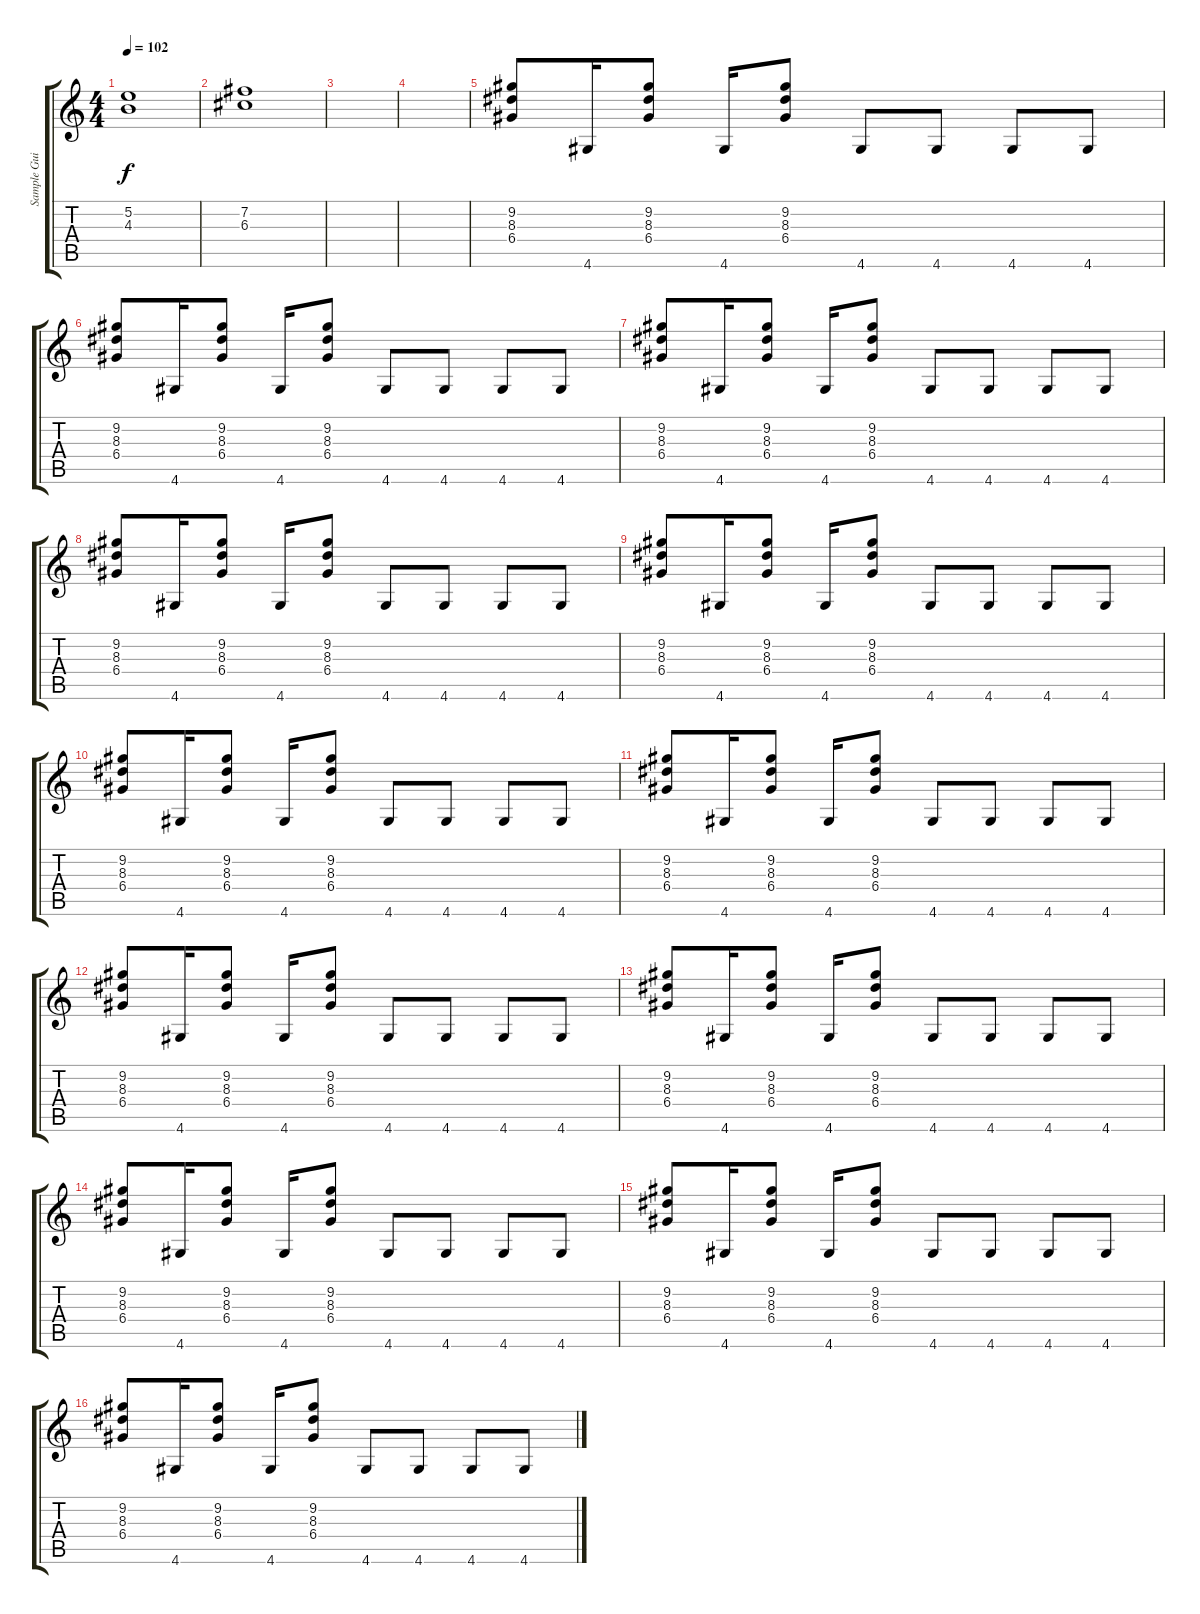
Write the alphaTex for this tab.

\track ("Sample Guitarra" "Sample Gui") {instrument distortionguitar}
\staff {score tabs}
\tuning (E4 B3 G3 D3 A2 E2) {hide}
\ts (4 4)
\tempo 102
\clef g2
\ks c
(5.2 4.3).1{dy f} |
(7.2 6.3).1 |
|
|
(9.2 8.3 6.4).8 4.6.16 (9.2 8.3 6.4).8 4.6.16 (9.2 8.3 6.4).8 4.6.8 4.6.8 4.6.8 4.6.8 |
(9.2 8.3 6.4).8 4.6.16 (9.2 8.3 6.4).8 4.6.16 (9.2 8.3 6.4).8 4.6.8 4.6.8 4.6.8 4.6.8 |
(9.2 8.3 6.4).8 4.6.16 (9.2 8.3 6.4).8 4.6.16 (9.2 8.3 6.4).8 4.6.8 4.6.8 4.6.8 4.6.8 |
(9.2 8.3 6.4).8 4.6.16 (9.2 8.3 6.4).8 4.6.16 (9.2 8.3 6.4).8 4.6.8 4.6.8 4.6.8 4.6.8 |
(9.2 8.3 6.4).8 4.6.16 (9.2 8.3 6.4).8 4.6.16 (9.2 8.3 6.4).8 4.6.8 4.6.8 4.6.8 4.6.8 |
(9.2 8.3 6.4).8 4.6.16 (9.2 8.3 6.4).8 4.6.16 (9.2 8.3 6.4).8 4.6.8 4.6.8 4.6.8 4.6.8 |
(9.2 8.3 6.4).8 4.6.16 (9.2 8.3 6.4).8 4.6.16 (9.2 8.3 6.4).8 4.6.8 4.6.8 4.6.8 4.6.8 |
(9.2 8.3 6.4).8 4.6.16 (9.2 8.3 6.4).8 4.6.16 (9.2 8.3 6.4).8 4.6.8 4.6.8 4.6.8 4.6.8 |
(9.2 8.3 6.4).8 4.6.16 (9.2 8.3 6.4).8 4.6.16 (9.2 8.3 6.4).8 4.6.8 4.6.8 4.6.8 4.6.8 |
(9.2 8.3 6.4).8 4.6.16 (9.2 8.3 6.4).8 4.6.16 (9.2 8.3 6.4).8 4.6.8 4.6.8 4.6.8 4.6.8 |
(9.2 8.3 6.4).8 4.6.16 (9.2 8.3 6.4).8 4.6.16 (9.2 8.3 6.4).8 4.6.8 4.6.8 4.6.8 4.6.8 |
(9.2 8.3 6.4).8 4.6.16 (9.2 8.3 6.4).8 4.6.16 (9.2 8.3 6.4).8 4.6.8 4.6.8 4.6.8 4.6.8
